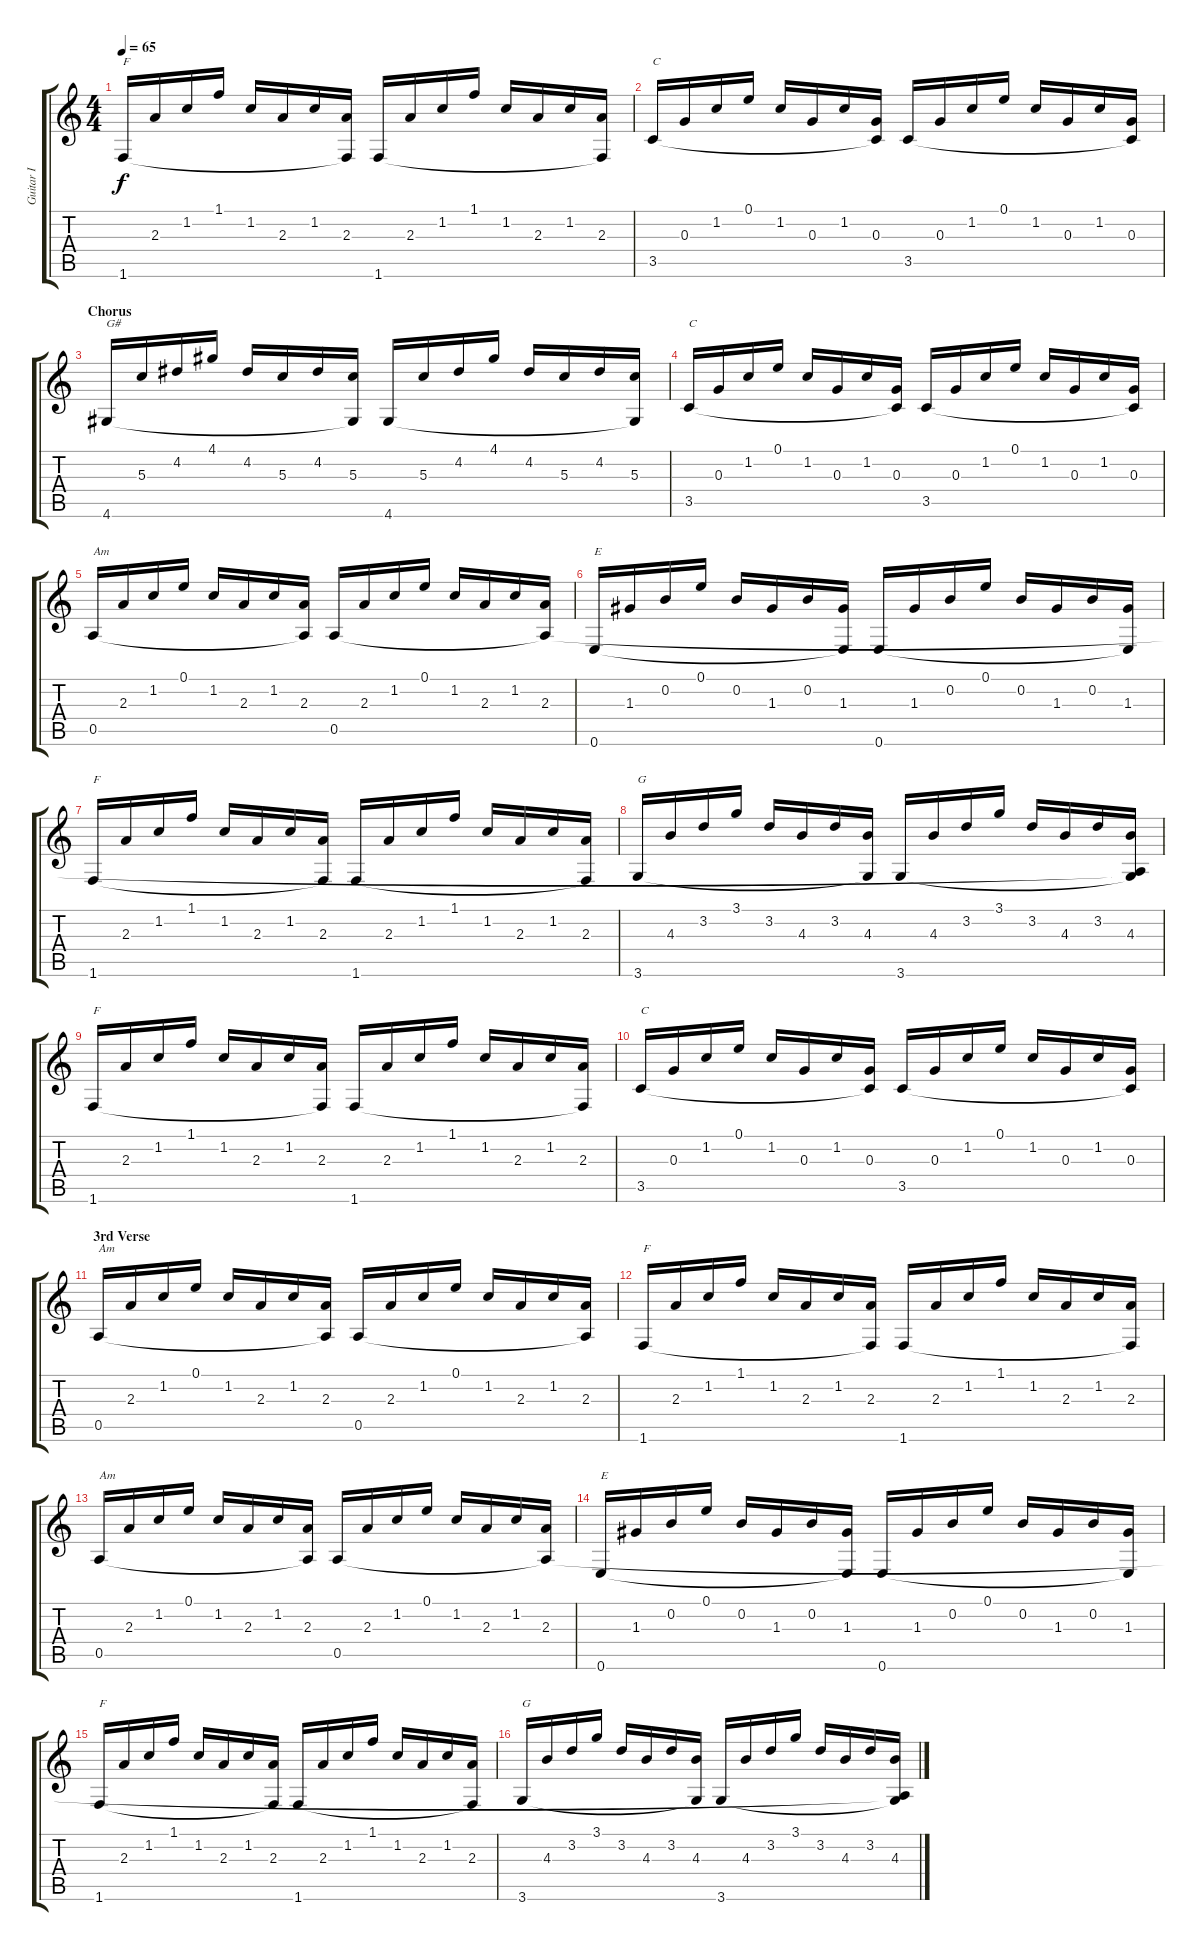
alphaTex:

\track ("Guitar I" "Guitar I") {instrument acousticguitarsteel}
\staff {score tabs}
\tuning (E4 B3 G3 D3 A2 E2) {hide}
\ts (4 4)
\tempo 65
\clef g2
\ks c
1.6.16{txt "F" dy f} 2.3.16 1.2.16 1.1.16 1.2.16 2.3.16 1.2.16 (2.3 1.6{t}).16 1.6.16 2.3.16 1.2.16 1.1.16 1.2.16 2.3.16 1.2.16 (2.3 1.6{t}).16 |
3.5.16{txt "C"} 0.3.16 1.2.16 0.1.16 1.2.16 0.3.16 1.2.16 (0.3 3.5{t}).16 3.5.16 0.3.16 1.2.16 0.1.16 1.2.16 0.3.16 1.2.16 (0.3 3.5{t}).16 |
\section ("" "Chorus")
4.6.16{txt "G#"} 5.3.16 4.2.16 4.1.16 4.2.16 5.3.16 4.2.16 (5.3 4.6{t}).16 4.6.16 5.3.16 4.2.16 4.1.16 4.2.16 5.3.16 4.2.16 (5.3 4.6{t}).16 |
3.5.16{txt "C"} 0.3.16 1.2.16 0.1.16 1.2.16 0.3.16 1.2.16 (0.3 3.5{t}).16 3.5.16 0.3.16 1.2.16 0.1.16 1.2.16 0.3.16 1.2.16 (0.3 3.5{t}).16 |
0.5.16{txt "Am"} 2.3.16 1.2.16 0.1.16 1.2.16 2.3.16 1.2.16 (2.3 0.5{t}).16 0.5.16 2.3.16 1.2.16 0.1.16 1.2.16 2.3.16 1.2.16 (2.3 0.5{t}).16 |
0.6.16{txt "E"} 1.3.16 0.2.16 0.1.16 0.2.16 1.3.16 0.2.16 (1.3 0.6{t}).16 0.6.16 1.3.16 0.2.16 0.1.16 0.2.16 1.3.16 0.2.16 (1.3 0.6{t}).16 |
1.6.16{txt "F"} 2.3.16 1.2.16 1.1.16 1.2.16 2.3.16 1.2.16 (2.3 1.6{t}).16 1.6.16 2.3.16 1.2.16 1.1.16 1.2.16 2.3.16 1.2.16 (2.3 1.6{t}).16 |
3.6.16{txt "G"} 4.3.16 3.2.16 3.1.16 3.2.16 4.3.16 3.2.16 (4.3 3.6{t}).16 3.6.16 4.3.16 3.2.16 3.1.16 3.2.16 4.3.16 3.2.16 (4.3 0.5{t} 3.6{t}).16 |
1.6.16{txt "F"} 2.3.16 1.2.16 1.1.16 1.2.16 2.3.16 1.2.16 (2.3 1.6{t}).16 1.6.16 2.3.16 1.2.16 1.1.16 1.2.16 2.3.16 1.2.16 (2.3 1.6{t}).16 |
3.5.16{txt "C"} 0.3.16 1.2.16 0.1.16 1.2.16 0.3.16 1.2.16 (0.3 3.5{t}).16 3.5.16 0.3.16 1.2.16 0.1.16 1.2.16 0.3.16 1.2.16 (0.3 3.5{t}).16 |
\section ("" "3rd Verse")
0.5.16{txt "Am"} 2.3.16 1.2.16 0.1.16 1.2.16 2.3.16 1.2.16 (2.3 0.5{t}).16 0.5.16 2.3.16 1.2.16 0.1.16 1.2.16 2.3.16 1.2.16 (2.3 0.5{t}).16 |
1.6.16{txt "F"} 2.3.16 1.2.16 1.1.16 1.2.16 2.3.16 1.2.16 (2.3 1.6{t}).16 1.6.16 2.3.16 1.2.16 1.1.16 1.2.16 2.3.16 1.2.16 (2.3 1.6{t}).16 |
0.5.16{txt "Am"} 2.3.16 1.2.16 0.1.16 1.2.16 2.3.16 1.2.16 (2.3 0.5{t}).16 0.5.16 2.3.16 1.2.16 0.1.16 1.2.16 2.3.16 1.2.16 (2.3 0.5{t}).16 |
0.6.16{txt "E"} 1.3.16 0.2.16 0.1.16 0.2.16 1.3.16 0.2.16 (1.3 0.6{t}).16 0.6.16 1.3.16 0.2.16 0.1.16 0.2.16 1.3.16 0.2.16 (1.3 0.6{t}).16 |
1.6.16{txt "F"} 2.3.16 1.2.16 1.1.16 1.2.16 2.3.16 1.2.16 (2.3 1.6{t}).16 1.6.16 2.3.16 1.2.16 1.1.16 1.2.16 2.3.16 1.2.16 (2.3 1.6{t}).16 |
3.6.16{txt "G"} 4.3.16 3.2.16 3.1.16 3.2.16 4.3.16 3.2.16 (4.3 3.6{t}).16 3.6.16 4.3.16 3.2.16 3.1.16 3.2.16 4.3.16 3.2.16 (4.3 0.5{t} 3.6{t}).16
